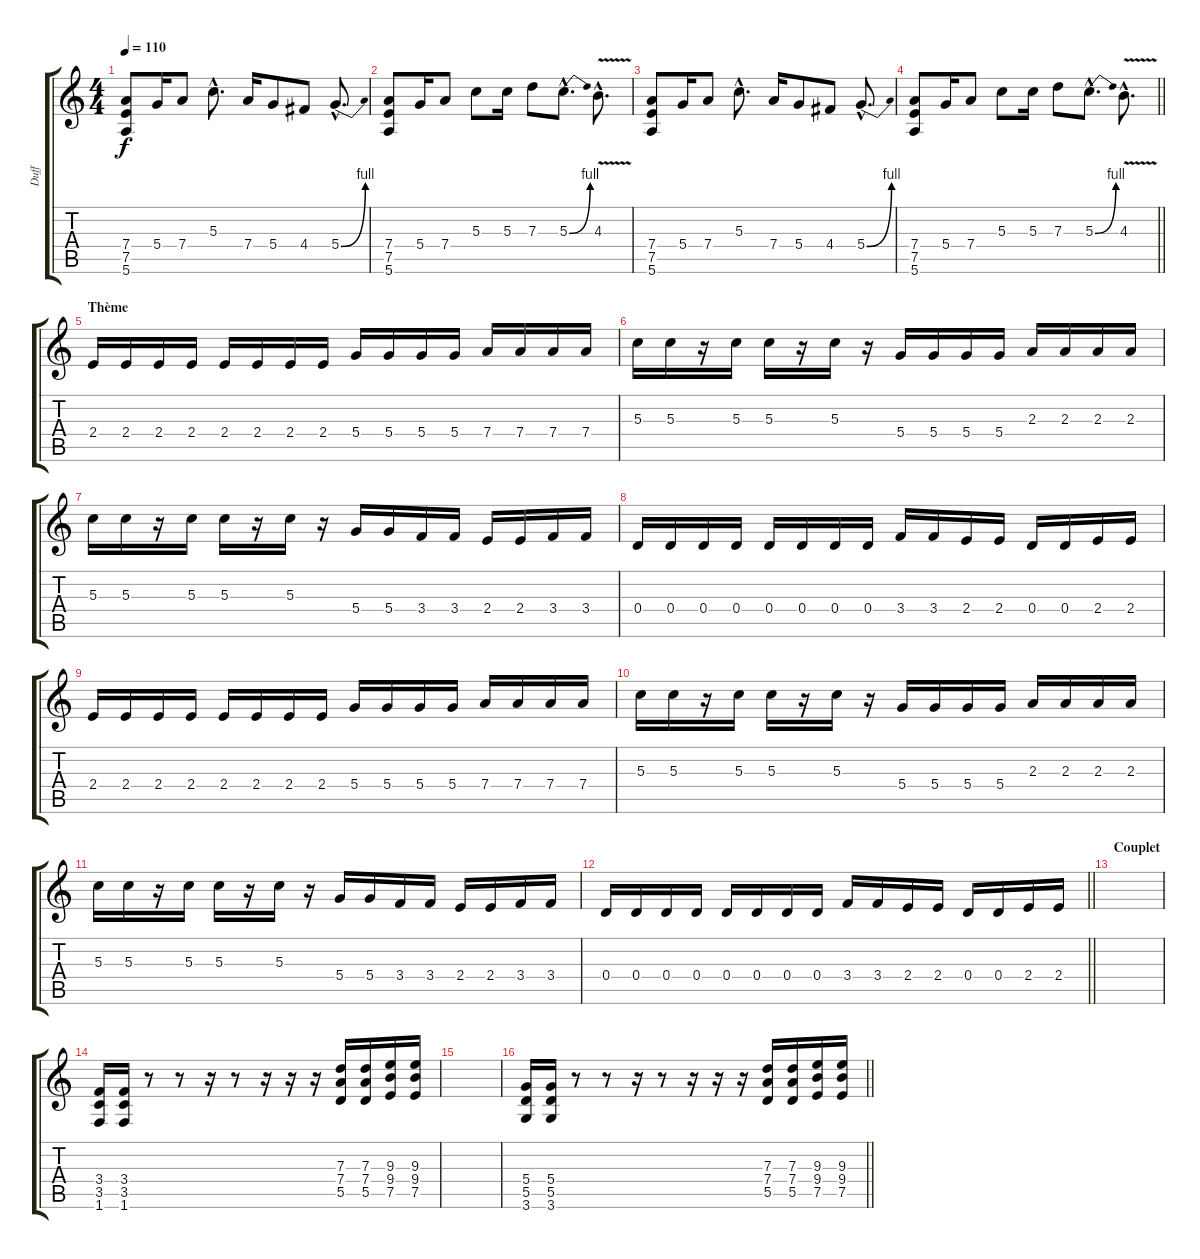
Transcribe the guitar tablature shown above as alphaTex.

\track ("Duff" "Duff") {instrument overdrivenguitar}
\staff {score tabs}
\tuning (E4 B3 G3 D3 A2 E2) {hide}
\ts (4 4)
\tempo 110
\clef g2
\ks c
(7.4 7.5 5.6).8{dy f instrument distortionguitar} 5.4.16 7.4.8 5.3{hac}.8{d} 7.4.16 5.4.8 4.4.8 5.4{be (bend 0 0 60 4) hac}.8{d} |
(7.4 7.5 5.6).8 5.4.16 7.4.8 5.3.8 5.3.16 7.3.8 5.3{be (bend 0 0 60 4) hac}.8{d} 4.3{v hac}.8{d} |
(7.4 7.5 5.6).8 5.4.16 7.4.8 5.3{hac}.8{d} 7.4.16 5.4.8 4.4.8 5.4{be (bend 0 0 60 4) hac}.8{d} |
\barLineRight lightlight
(7.4 7.5 5.6).8 5.4.16 7.4.8 5.3.8 5.3.16 7.3.8 5.3{be (bend 0 0 60 4) hac}.8{d} 4.3{v hac}.8{d} |
\section ("" "Thème")
2.4.16 2.4.16 2.4.16 2.4.16 2.4.16 2.4.16 2.4.16 2.4.16 5.4.16 5.4.16 5.4.16 5.4.16 7.4.16 7.4.16 7.4.16 7.4.16 |
5.3.16 5.3.16 r.16 5.3.16 5.3.16 r.16 5.3.16 r.16 5.4.16 5.4.16 5.4.16 5.4.16 2.3.16 2.3.16 2.3.16 2.3.16 |
5.3.16 5.3.16 r.16 5.3.16 5.3.16 r.16 5.3.16 r.16 5.4.16 5.4.16 3.4.16 3.4.16 2.4.16 2.4.16 3.4.16 3.4.16 |
0.4.16 0.4.16 0.4.16 0.4.16 0.4.16 0.4.16 0.4.16 0.4.16 3.4.16 3.4.16 2.4.16 2.4.16 0.4.16 0.4.16 2.4.16 2.4.16 |
2.4.16 2.4.16 2.4.16 2.4.16 2.4.16 2.4.16 2.4.16 2.4.16 5.4.16 5.4.16 5.4.16 5.4.16 7.4.16 7.4.16 7.4.16 7.4.16 |
5.3.16 5.3.16 r.16 5.3.16 5.3.16 r.16 5.3.16 r.16 5.4.16 5.4.16 5.4.16 5.4.16 2.3.16 2.3.16 2.3.16 2.3.16 |
5.3.16 5.3.16 r.16 5.3.16 5.3.16 r.16 5.3.16 r.16 5.4.16 5.4.16 3.4.16 3.4.16 2.4.16 2.4.16 3.4.16 3.4.16 |
\barLineRight lightlight
0.4.16 0.4.16 0.4.16 0.4.16 0.4.16 0.4.16 0.4.16 0.4.16 3.4.16 3.4.16 2.4.16 2.4.16 0.4.16 0.4.16 2.4.16 2.4.16 |
\section ("" "Couplet")
|
(3.4 3.5 1.6).16 (3.4 3.5 1.6).16 r.8 r.8 r.16 r.8 r.16 r.16 r.16 (7.3 7.4 5.5).16 (7.3 7.4 5.5).16 (9.3 9.4 7.5).16 (9.3 9.4 7.5).16 |
|
\barLineRight lightlight
(5.4 5.5 3.6).16 (5.4 5.5 3.6).16 r.8 r.8 r.16 r.8 r.16 r.16 r.16 (7.3 7.4 5.5).16 (7.3 7.4 5.5).16 (9.3 9.4 7.5).16 (9.3 9.4 7.5).16
